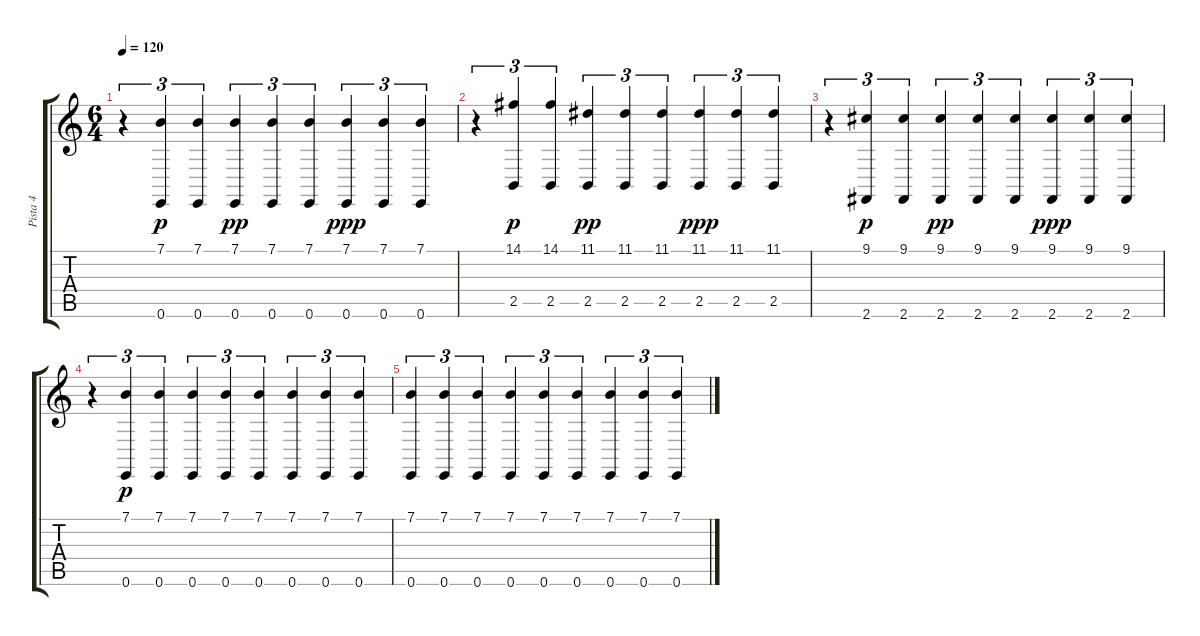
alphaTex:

\track ("Pista 4" "Pista 4") {instrument electricgrandpiano}
\staff {score tabs}
\tuning (E4 B3 G3 D3 A2 E2) {hide}
\ts (6 4)
\tempo 120
\clef g2
\ks c
r.4{tu (3 2) dy ppp} (7.1 0.6).4{tu (3 2) dy p} (7.1 0.6).4{tu (3 2)} (7.1 0.6).4{tu (3 2) dy pp} (7.1 0.6).4{tu (3 2)} (7.1 0.6).4{tu (3 2)} (7.1 0.6).4{tu (3 2) dy ppp} (7.1 0.6).4{tu (3 2)} (7.1 0.6).4{tu (3 2)} |
r.4{tu (3 2)} (14.1 2.5).4{tu (3 2) dy p} (14.1 2.5).4{tu (3 2)} (11.1 2.5).4{tu (3 2) dy pp} (11.1 2.5).4{tu (3 2)} (11.1 2.5).4{tu (3 2)} (11.1 2.5).4{tu (3 2) dy ppp} (11.1 2.5).4{tu (3 2)} (11.1 2.5).4{tu (3 2)} |
r.4{tu (3 2)} (9.1 2.6).4{tu (3 2) dy p} (9.1 2.6).4{tu (3 2)} (9.1 2.6).4{tu (3 2) dy pp} (9.1 2.6).4{tu (3 2)} (9.1 2.6).4{tu (3 2)} (9.1 2.6).4{tu (3 2) dy ppp} (9.1 2.6).4{tu (3 2)} (9.1 2.6).4{tu (3 2)} |
r.4{tu (3 2) volume 0} (7.1 0.6).4{tu (3 2) dy p} (7.1 0.6).4{tu (3 2)} (7.1 0.6).4{tu (3 2)} (7.1 0.6).4{tu (3 2)} (7.1 0.6).4{tu (3 2)} (7.1 0.6).4{tu (3 2)} (7.1 0.6).4{tu (3 2)} (7.1 0.6).4{tu (3 2)} |
(7.1 0.6).4{tu (3 2)} (7.1 0.6).4{tu (3 2)} (7.1 0.6).4{tu (3 2)} (7.1 0.6).4{tu (3 2)} (7.1 0.6).4{tu (3 2)} (7.1 0.6).4{tu (3 2)} (7.1 0.6).4{tu (3 2)} (7.1 0.6).4{tu (3 2)} (7.1 0.6).4{tu (3 2)}
